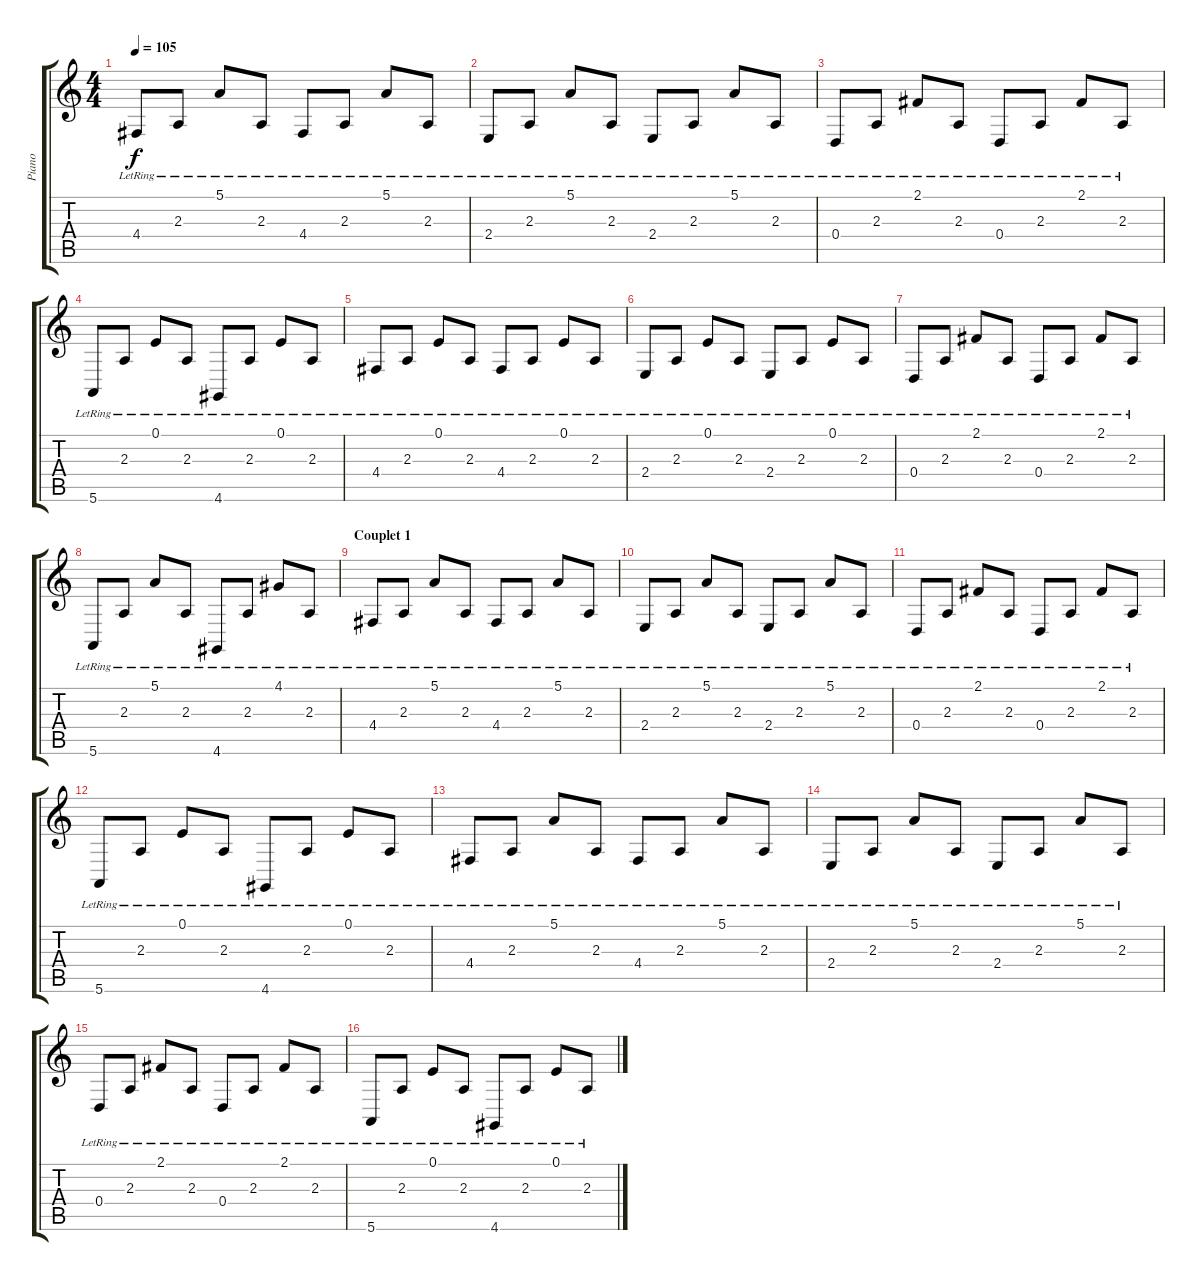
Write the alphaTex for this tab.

\track ("Piano" "Piano") {instrument brightacousticpiano}
\staff {score tabs}
\tuning (E4 B3 G3 D3 A2 E2) {hide}
\ts (4 4)
\tempo 105
\clef g2
\ks c
4.4{lr}.8{dy f instrument brightacousticpiano} 2.3{lr}.8 5.1{lr}.8 2.3{lr}.8 4.4{lr}.8 2.3{lr}.8 5.1{lr}.8 2.3{lr}.8 |
2.4{lr}.8 2.3{lr}.8 5.1{lr}.8 2.3{lr}.8 2.4{lr}.8 2.3{lr}.8 5.1{lr}.8 2.3{lr}.8 |
0.4{lr}.8 2.3{lr}.8 2.1{lr}.8 2.3{lr}.8 0.4{lr}.8 2.3{lr}.8 2.1{lr}.8 2.3{lr}.8 |
5.6{lr}.8 2.3{lr}.8 0.1{lr}.8 2.3{lr}.8 4.6{lr}.8 2.3{lr}.8 0.1{lr}.8 2.3{lr}.8 |
4.4{lr}.8 2.3{lr}.8 0.1{lr}.8 2.3{lr}.8 4.4{lr}.8 2.3{lr}.8 0.1{lr}.8 2.3{lr}.8 |
2.4{lr}.8 2.3{lr}.8 0.1{lr}.8 2.3{lr}.8 2.4{lr}.8 2.3{lr}.8 0.1{lr}.8 2.3{lr}.8 |
0.4{lr}.8 2.3{lr}.8 2.1{lr}.8 2.3{lr}.8 0.4{lr}.8 2.3{lr}.8 2.1{lr}.8 2.3{lr}.8 |
5.6{lr}.8 2.3{lr}.8 5.1{lr}.8 2.3{lr}.8 4.6{lr}.8 2.3{lr}.8 4.1{lr}.8 2.3{lr}.8 |
\section ("" "Couplet 1")
4.4{lr}.8 2.3{lr}.8 5.1{lr}.8 2.3{lr}.8 4.4{lr}.8 2.3{lr}.8 5.1{lr}.8 2.3{lr}.8 |
2.4{lr}.8 2.3{lr}.8 5.1{lr}.8 2.3{lr}.8 2.4{lr}.8 2.3{lr}.8 5.1{lr}.8 2.3{lr}.8 |
0.4{lr}.8 2.3{lr}.8 2.1{lr}.8 2.3{lr}.8 0.4{lr}.8 2.3{lr}.8 2.1{lr}.8 2.3{lr}.8 |
5.6{lr}.8 2.3{lr}.8 0.1{lr}.8 2.3{lr}.8 4.6{lr}.8 2.3{lr}.8 0.1{lr}.8 2.3{lr}.8 |
4.4{lr}.8 2.3{lr}.8 5.1{lr}.8 2.3{lr}.8 4.4{lr}.8 2.3{lr}.8 5.1{lr}.8 2.3{lr}.8 |
2.4{lr}.8 2.3{lr}.8 5.1{lr}.8 2.3{lr}.8 2.4{lr}.8 2.3{lr}.8 5.1{lr}.8 2.3{lr}.8 |
0.4{lr}.8 2.3{lr}.8 2.1{lr}.8 2.3{lr}.8 0.4{lr}.8 2.3{lr}.8 2.1{lr}.8 2.3{lr}.8 |
5.6{lr}.8 2.3{lr}.8 0.1{lr}.8 2.3{lr}.8 4.6{lr}.8 2.3{lr}.8 0.1{lr}.8 2.3{lr}.8
